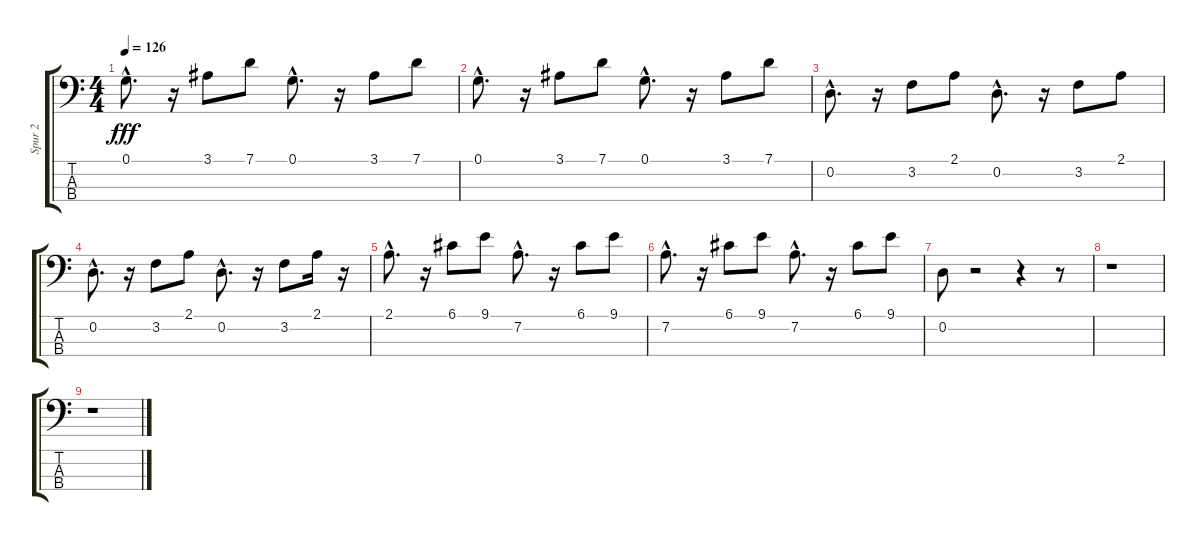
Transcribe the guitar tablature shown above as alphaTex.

\track ("Spur 2" "Spur 2") {instrument synthbass2}
\staff {score tabs}
\tuning (G2 D2 A1 E1) {hide}
\ts (4 4)
\tempo 126
\clef f4
\ks c
0.1{hac}.8{d dy fff} r.16 3.1.8 7.1.8 0.1{hac}.8{d} r.16 3.1.8 7.1.8 |
0.1{hac}.8{d} r.16 3.1.8 7.1.8 0.1{hac}.8{d} r.16 3.1.8 7.1.8 |
0.2{hac}.8{d} r.16 3.2.8 2.1.8 0.2{hac}.8{d} r.16 3.2.8 2.1.8 |
0.2{hac}.8{d} r.16 3.2.8 2.1.8 0.2{hac}.8{d} r.16 3.2.8 2.1.16 r.16 |
2.1{hac}.8{d} r.16 6.1.8 9.1.8 7.2{hac}.8{d} r.16 6.1.8 9.1.8 |
7.2{hac}.8{d} r.16 6.1.8 9.1.8 7.2{hac}.8{d} r.16 6.1.8 9.1.8 |
0.2.8 r.2 r.4 r.8 |
r.1 |
r.1
